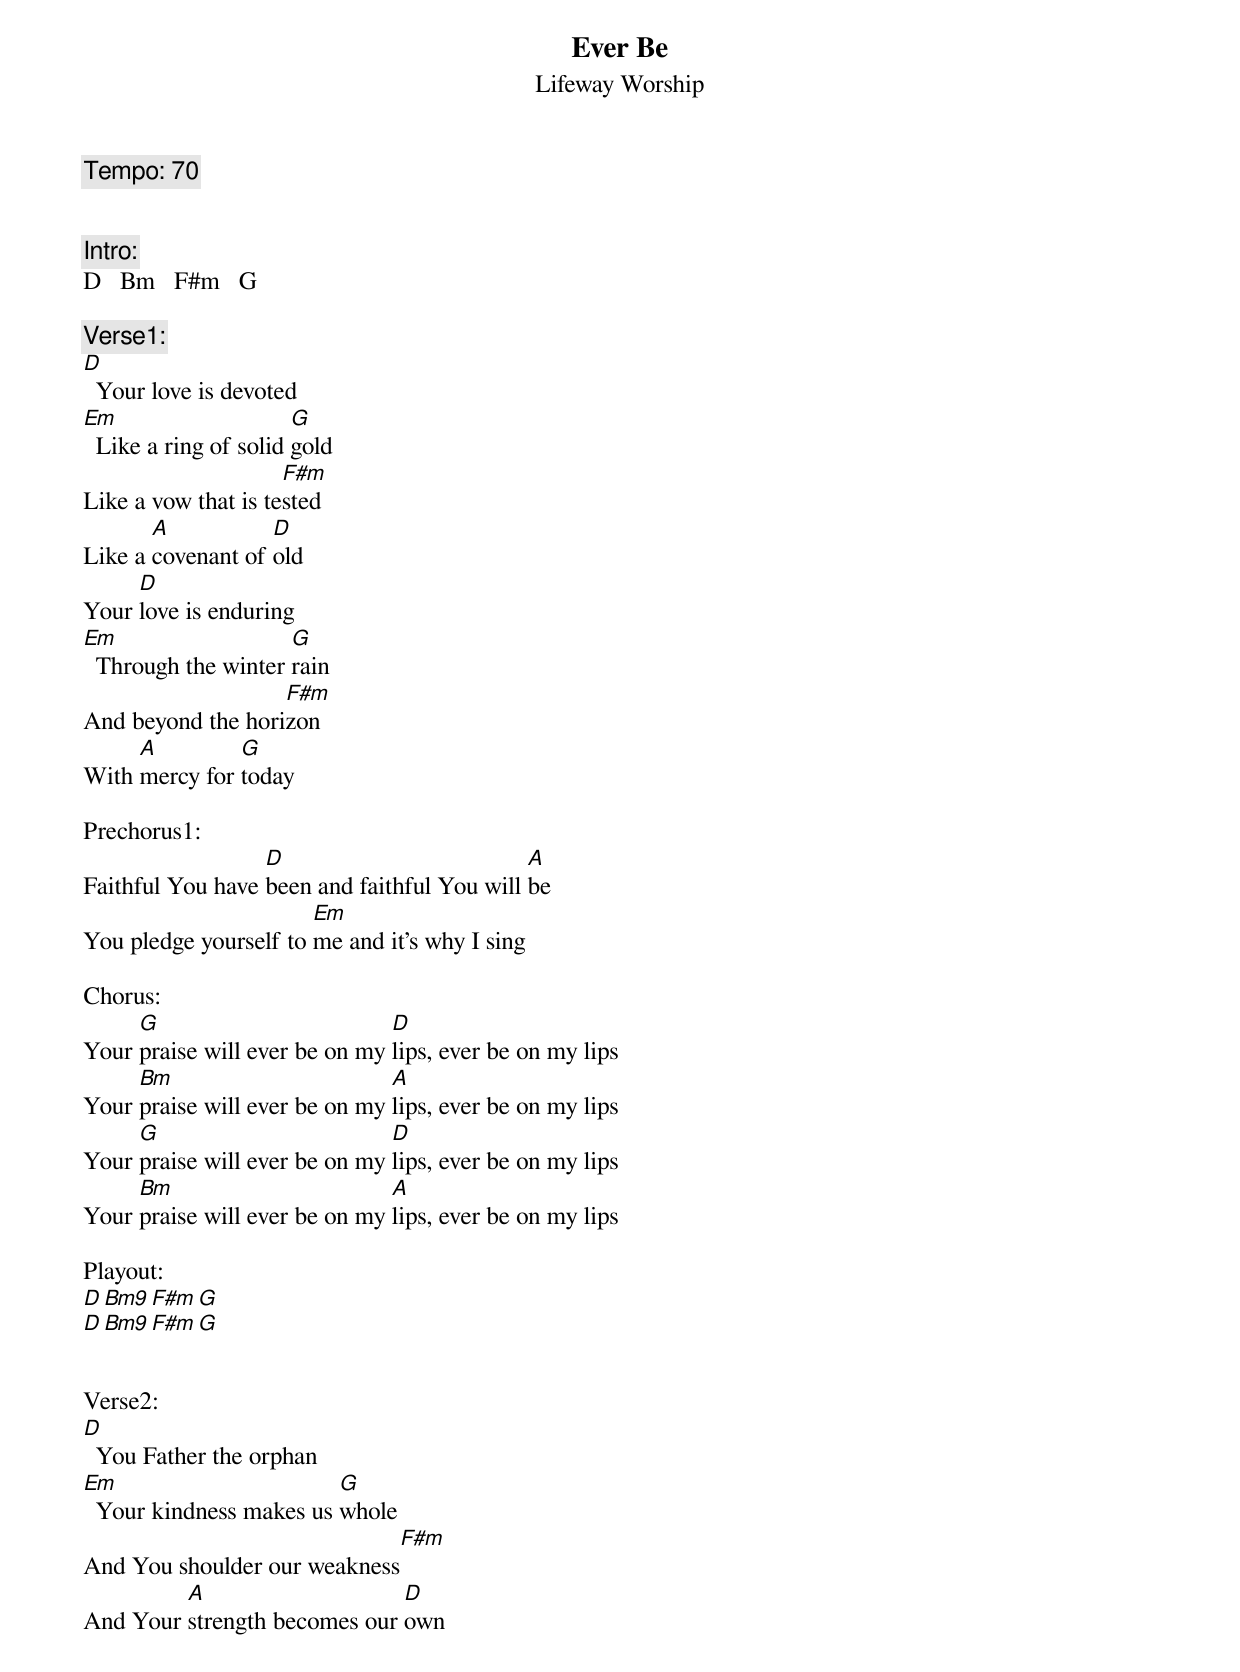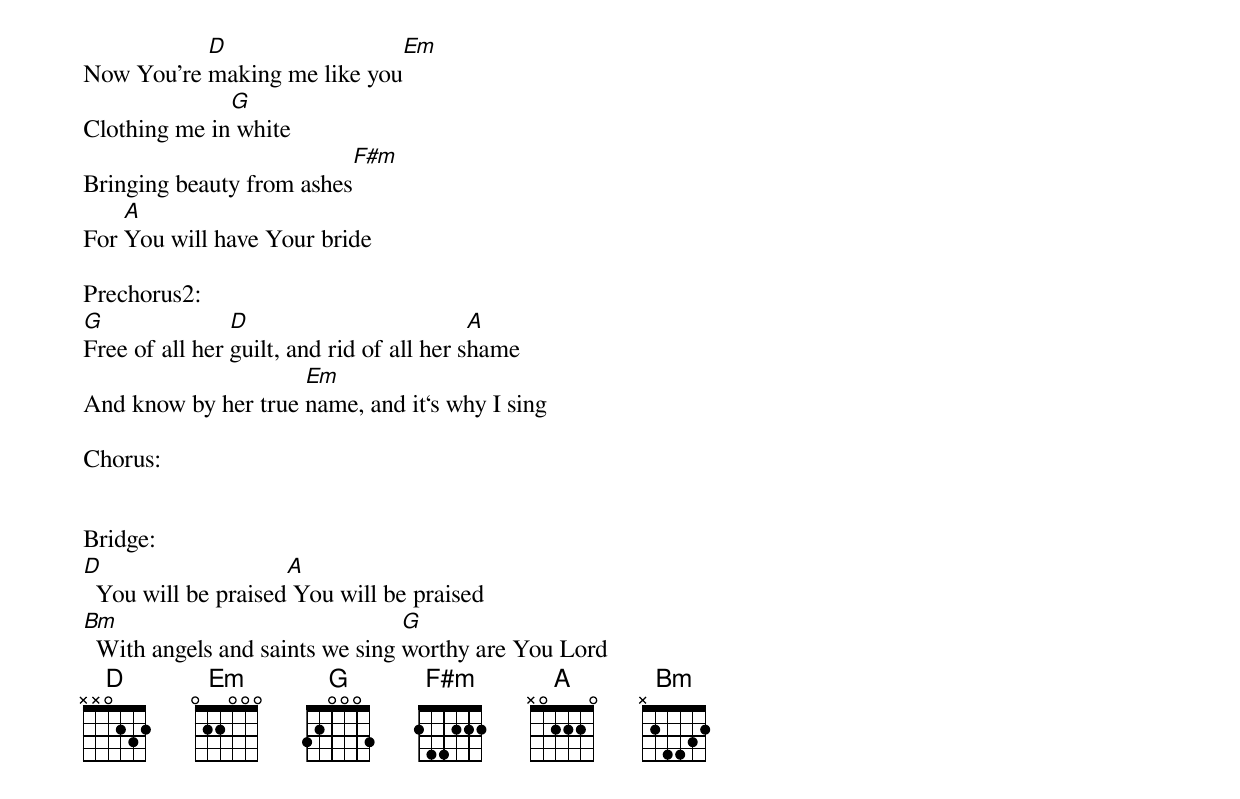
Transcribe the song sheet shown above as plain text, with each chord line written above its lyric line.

Ever Be
Lifeway Worship
Tempo: 70


Intro:
D   Bm   F#m   G

Verse1:
D
  Your love is devoted
Em                     G
  Like a ring of solid gold
                     F#m
Like a vow that is tested
       A           D
Like a covenant of old
     D
Your love is enduring
Em                   G
  Through the winter rain
                   F#m
And beyond the horizon
     A         G
With mercy for today

Prechorus1:
                  D                          A
Faithful You have been and faithful You will be
                       Em
You pledge yourself to me and it's why I sing

Chorus:
     G                         D
Your praise will ever be on my lips, ever be on my lips
     Bm                        A
Your praise will ever be on my lips, ever be on my lips
     G                         D
Your praise will ever be on my lips, ever be on my lips
     Bm                        A
Your praise will ever be on my lips, ever be on my lips

Playout:
D  Bm9  F#m  G
D  Bm9  F#m  G


Verse2:
D
  You Father the orphan
Em                       G
  Your kindness makes us whole
                             F#m
And You shoulder our weakness
         A                    D
And Your strength becomes our own
           D                  Em
Now You're making me like you
              G
Clothing me in white
                          F#m
Bringing beauty from ashes
    A
For You will have Your bride

Prechorus2:
G               D                          A
Free of all her guilt, and rid of all her shame
                     Em
And know by her true name, and it‘s why I sing

Chorus:


Bridge:
D                    A
  You will be praised You will be praised
Bm                               G
  With angels and saints we sing worthy are You Lord
